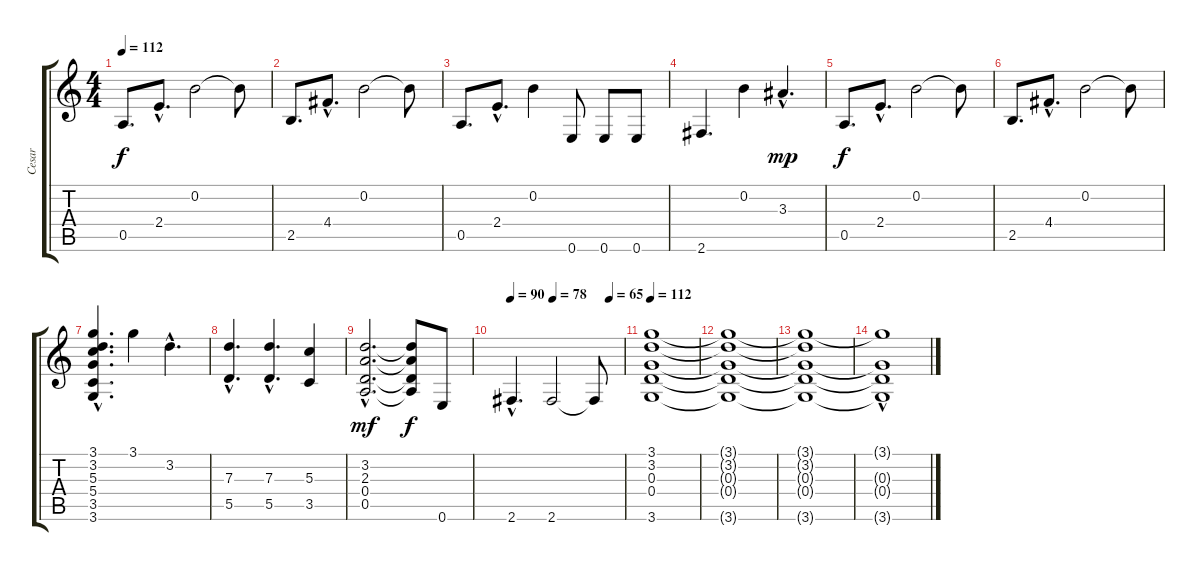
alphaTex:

\track ("Cesar" "Cesar") {instrument overdrivenguitar}
\staff {score tabs}
\tuning (E4 B3 G3 D3 A2 E2) {hide}
\ts (4 4)
\tempo 112
\clef g2
\ks c
0.5.8{d dy f} 2.4{hac}.8{d} 0.2.2 0.2{t}.8 |
2.5.8{d} 4.4{hac}.8{d} 0.2.2 0.2{t}.8 |
0.5.8{d} 2.4{hac}.8{d} 0.2.4 0.6.8 0.6.8 0.6.8 |
2.6.4{d} 0.2.4 3.3{hac}.4{d dy mp} |
0.5.8{d dy f} 2.4{hac}.8{d} 0.2.2 0.2{t}.8 |
2.5.8{d} 4.4{hac}.8{d} 0.2.2 0.2{t}.8 |
(3.1{hac} 3.2 5.3 5.4 3.5 3.6).4{d} 3.1.4 3.2{hac}.4{d} |
(7.3{hac} 5.5{hac}).4{d} (7.3{hac} 5.5{hac}).4{d} (5.3 3.5).4 |
(3.2{hac} 2.3{hac} 0.4{hac} 0.5{hac}).2{d dy mf} (3.2{t} 2.3{t} 0.4{t} 0.5{t}).8{dy f} 0.6.8 |
\tempo 90
\tempo (78 0.375)
\tempo (65 0.875)
2.6{hac}.4{d} 2.6.2 2.6{t}.8 |
\tempo 112
(3.1 3.2 0.3 0.4 3.6).1 |
(3.1{t} 3.2{t} 0.3{t} 0.4{t} 3.6{t}).1 |
(3.1{t} 3.2{t} 0.3{t} 0.4{t} 3.6{t}).1 |
(3.1{t} 0.3{t} 0.4{hac t} 3.6{t}).1
